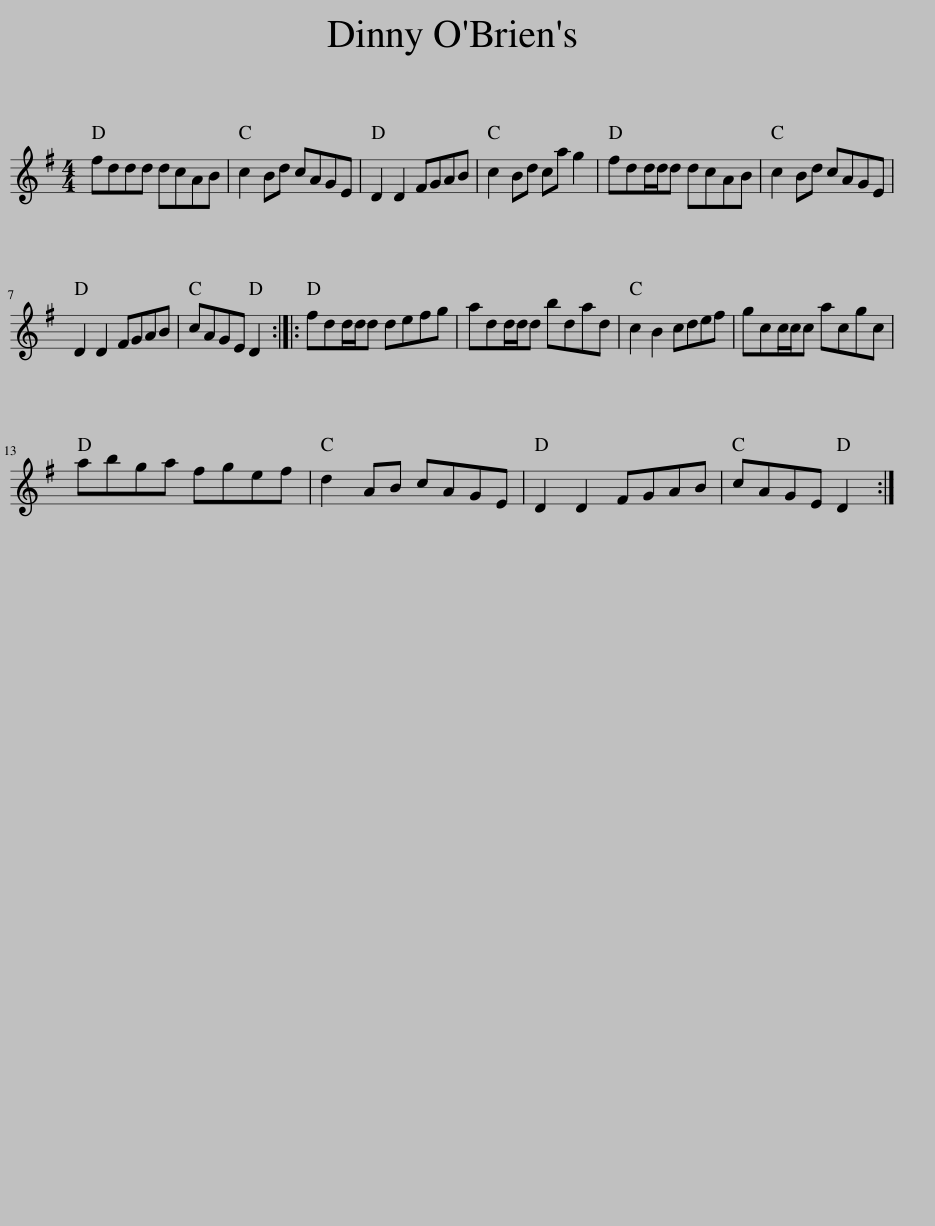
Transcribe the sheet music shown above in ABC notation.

X:1
L:1/8
M:4/4
I:linebreak $
K:G
V:1 treble
V:1
 fddd dcAB | c2 Bd cAGE | D2 D2 FGAB | c2 Bd ca g2 | fdd/d/d dcAB | %5
 c2 Bd cAGE |$ D2 D2 FGAB | cAGE D2 :: fdd/d/d defg | add/d/d bdad | %10
 c2 B2 cdef | gcc/c/c acgc |$ abga fgef | d2 AB cAGE | D2 D2 FGAB | %15
 cAGE D2 :| %16
